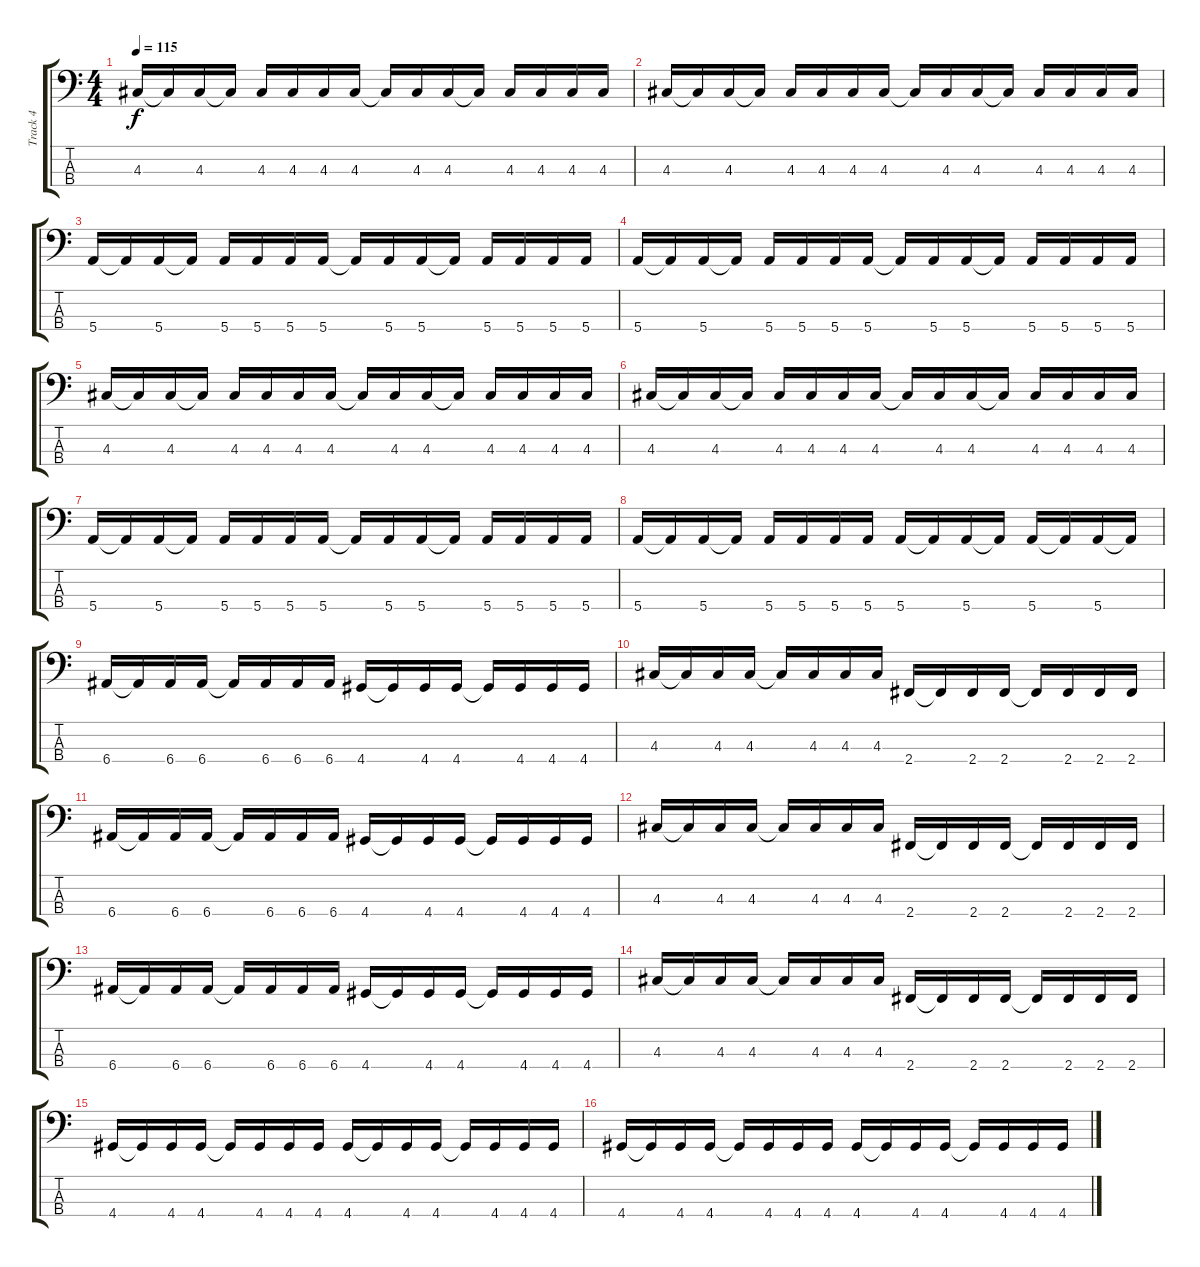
\track ("Track 4" "Track 4") {instrument electricbasspick}
\staff {score tabs}
\tuning (G2 D2 A1 E1) {hide}
\ts (4 4)
\tempo 115
\clef f4
\ks c
4.3.16{dy f} 4.3{t}.16 4.3.16 4.3{t}.16 4.3.16 4.3.16 4.3.16 4.3.16 4.3{t}.16 4.3.16 4.3.16 4.3{t}.16 4.3.16 4.3.16 4.3.16 4.3.16 |
4.3.16 4.3{t}.16 4.3.16 4.3{t}.16 4.3.16 4.3.16 4.3.16 4.3.16 4.3{t}.16 4.3.16 4.3.16 4.3{t}.16 4.3.16 4.3.16 4.3.16 4.3.16 |
5.4.16 5.4{t}.16 5.4.16 5.4{t}.16 5.4.16 5.4.16 5.4.16 5.4.16 5.4{t}.16 5.4.16 5.4.16 5.4{t}.16 5.4.16 5.4.16 5.4.16 5.4.16 |
5.4.16 5.4{t}.16 5.4.16 5.4{t}.16 5.4.16 5.4.16 5.4.16 5.4.16 5.4{t}.16 5.4.16 5.4.16 5.4{t}.16 5.4.16 5.4.16 5.4.16 5.4.16 |
4.3.16 4.3{t}.16 4.3.16 4.3{t}.16 4.3.16 4.3.16 4.3.16 4.3.16 4.3{t}.16 4.3.16 4.3.16 4.3{t}.16 4.3.16 4.3.16 4.3.16 4.3.16 |
4.3.16 4.3{t}.16 4.3.16 4.3{t}.16 4.3.16 4.3.16 4.3.16 4.3.16 4.3{t}.16 4.3.16 4.3.16 4.3{t}.16 4.3.16 4.3.16 4.3.16 4.3.16 |
5.4.16 5.4{t}.16 5.4.16 5.4{t}.16 5.4.16 5.4.16 5.4.16 5.4.16 5.4{t}.16 5.4.16 5.4.16 5.4{t}.16 5.4.16 5.4.16 5.4.16 5.4.16 |
5.4.16 5.4{t}.16 5.4.16 5.4{t}.16 5.4.16 5.4.16 5.4.16 5.4.16 5.4.16 5.4{t}.16 5.4.16 5.4{t}.16 5.4.16 5.4{t}.16 5.4.16 5.4{t}.16 |
6.4.16 6.4{t}.16 6.4.16 6.4.16 6.4{t}.16 6.4.16 6.4.16 6.4.16 4.4.16 4.4{t}.16 4.4.16 4.4.16 4.4{t}.16 4.4.16 4.4.16 4.4.16 |
4.3.16 4.3{t}.16 4.3.16 4.3.16 4.3{t}.16 4.3.16 4.3.16 4.3.16 2.4.16 2.4{t}.16 2.4.16 2.4.16 2.4{t}.16 2.4.16 2.4.16 2.4.16 |
6.4.16 6.4{t}.16 6.4.16 6.4.16 6.4{t}.16 6.4.16 6.4.16 6.4.16 4.4.16 4.4{t}.16 4.4.16 4.4.16 4.4{t}.16 4.4.16 4.4.16 4.4.16 |
4.3.16 4.3{t}.16 4.3.16 4.3.16 4.3{t}.16 4.3.16 4.3.16 4.3.16 2.4.16 2.4{t}.16 2.4.16 2.4.16 2.4{t}.16 2.4.16 2.4.16 2.4.16 |
6.4.16 6.4{t}.16 6.4.16 6.4.16 6.4{t}.16 6.4.16 6.4.16 6.4.16 4.4.16 4.4{t}.16 4.4.16 4.4.16 4.4{t}.16 4.4.16 4.4.16 4.4.16 |
4.3.16 4.3{t}.16 4.3.16 4.3.16 4.3{t}.16 4.3.16 4.3.16 4.3.16 2.4.16 2.4{t}.16 2.4.16 2.4.16 2.4{t}.16 2.4.16 2.4.16 2.4.16 |
4.4.16 4.4{t}.16 4.4.16 4.4.16 4.4{t}.16 4.4.16 4.4.16 4.4.16 4.4.16 4.4{t}.16 4.4.16 4.4.16 4.4{t}.16 4.4.16 4.4.16 4.4.16 |
4.4.16 4.4{t}.16 4.4.16 4.4.16 4.4{t}.16 4.4.16 4.4.16 4.4.16 4.4.16 4.4{t}.16 4.4.16 4.4.16 4.4{t}.16 4.4.16 4.4.16 4.4.16
